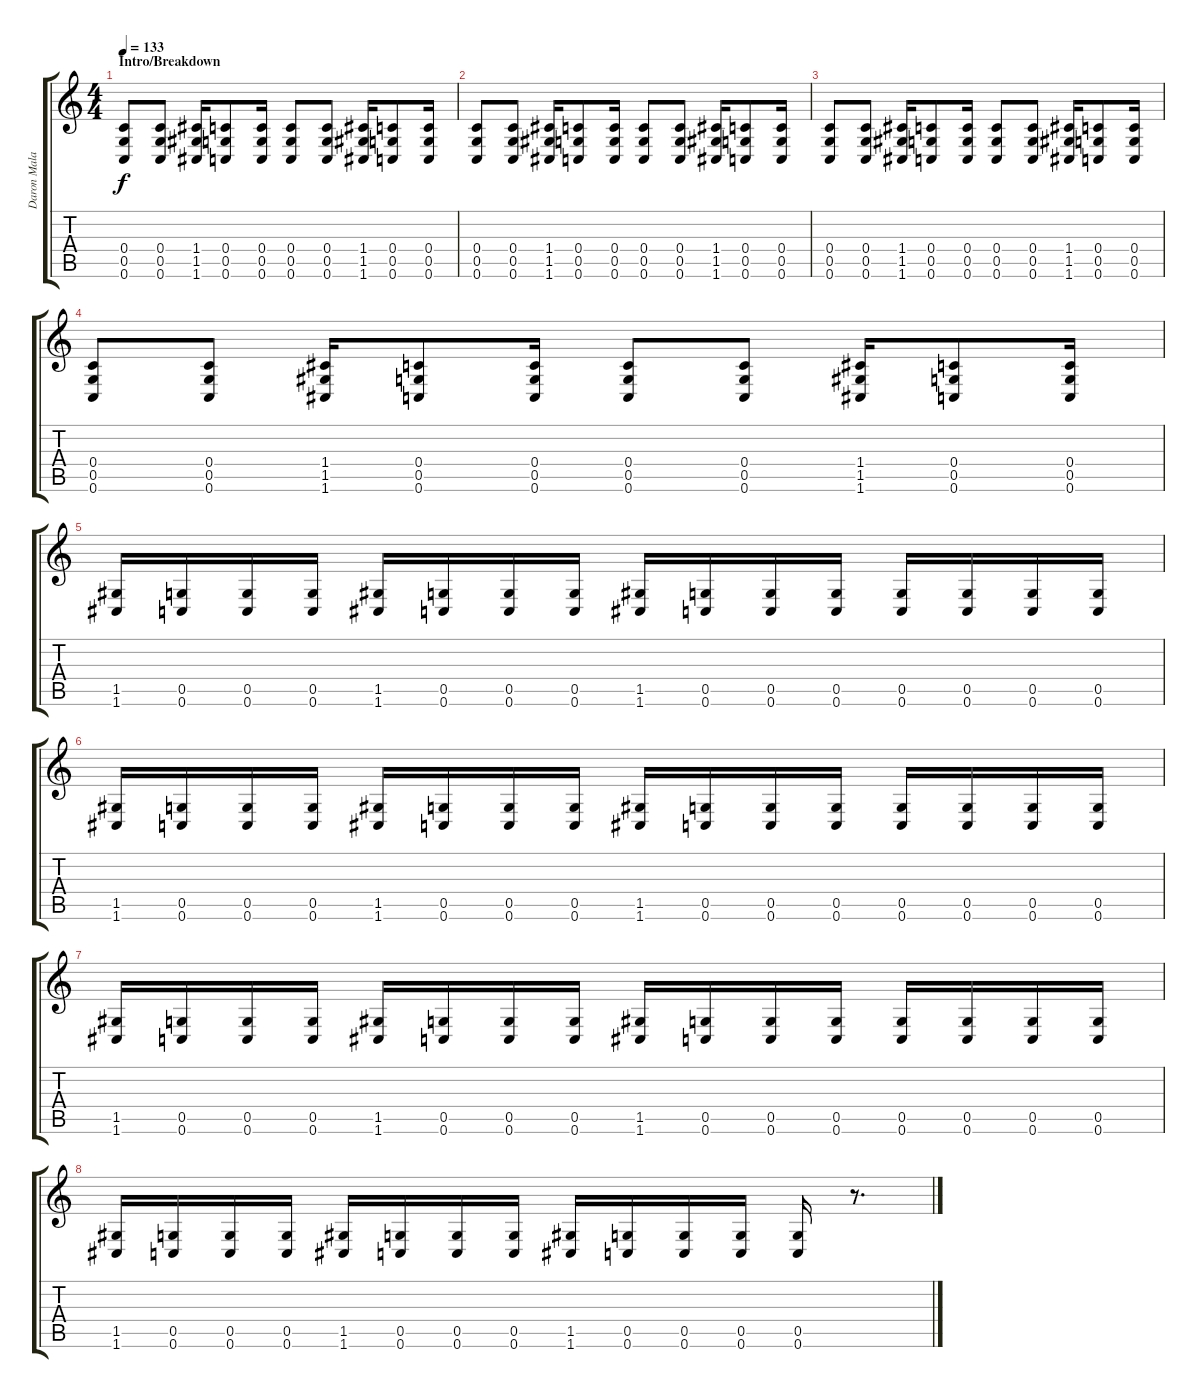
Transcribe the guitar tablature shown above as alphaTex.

\track ("Daron Malakian" "Daron Mala") {instrument overdrivenguitar}
\staff {score tabs}
\tuning (D4 A3 F3 C3 G2 C2) {hide}
\ts (4 4)
\section ("" "Intro/Breakdown")
\tempo 133
\clef g2
\ks c
(0.4 0.5 0.6).8{dy f volume 14} (0.4 0.5 0.6).8 (1.4 1.5 1.6).16 (0.4 0.5 0.6).8 (0.4 0.5 0.6).16 (0.4 0.5 0.6).8 (0.4 0.5 0.6).8 (1.4 1.5 1.6).16 (0.4 0.5 0.6).8 (0.4 0.5 0.6).16 |
(0.4 0.5 0.6).8 (0.4 0.5 0.6).8 (1.4 1.5 1.6).16 (0.4 0.5 0.6).8 (0.4 0.5 0.6).16 (0.4 0.5 0.6).8 (0.4 0.5 0.6).8 (1.4 1.5 1.6).16 (0.4 0.5 0.6).8 (0.4 0.5 0.6).16 |
(0.4 0.5 0.6).8 (0.4 0.5 0.6).8 (1.4 1.5 1.6).16 (0.4 0.5 0.6).8 (0.4 0.5 0.6).16 (0.4 0.5 0.6).8 (0.4 0.5 0.6).8 (1.4 1.5 1.6).16 (0.4 0.5 0.6).8 (0.4 0.5 0.6).16 |
(0.4 0.5 0.6).8 (0.4 0.5 0.6).8 (1.4 1.5 1.6).16 (0.4 0.5 0.6).8 (0.4 0.5 0.6).16 (0.4 0.5 0.6).8 (0.4 0.5 0.6).8 (1.4 1.5 1.6).16 (0.4 0.5 0.6).8 (0.4 0.5 0.6).16 |
(1.5 1.6).16 (0.5 0.6).16 (0.5 0.6).16 (0.5 0.6).16 (1.5 1.6).16 (0.5 0.6).16 (0.5 0.6).16 (0.5 0.6).16 (1.5 1.6).16 (0.5 0.6).16 (0.5 0.6).16 (0.5 0.6).16 (0.5 0.6).16 (0.5 0.6).16 (0.5 0.6).16 (0.5 0.6).16 |
(1.5 1.6).16 (0.5 0.6).16 (0.5 0.6).16 (0.5 0.6).16 (1.5 1.6).16 (0.5 0.6).16 (0.5 0.6).16 (0.5 0.6).16 (1.5 1.6).16 (0.5 0.6).16 (0.5 0.6).16 (0.5 0.6).16 (0.5 0.6).16 (0.5 0.6).16 (0.5 0.6).16 (0.5 0.6).16 |
(1.5 1.6).16 (0.5 0.6).16 (0.5 0.6).16 (0.5 0.6).16 (1.5 1.6).16 (0.5 0.6).16 (0.5 0.6).16 (0.5 0.6).16 (1.5 1.6).16 (0.5 0.6).16 (0.5 0.6).16 (0.5 0.6).16 (0.5 0.6).16 (0.5 0.6).16 (0.5 0.6).16 (0.5 0.6).16 |
(1.5 1.6).16 (0.5 0.6).16 (0.5 0.6).16 (0.5 0.6).16 (1.5 1.6).16 (0.5 0.6).16 (0.5 0.6).16 (0.5 0.6).16 (1.5 1.6).16 (0.5 0.6).16 (0.5 0.6).16 (0.5 0.6).16 (0.5 0.6).16 r.8{d}
